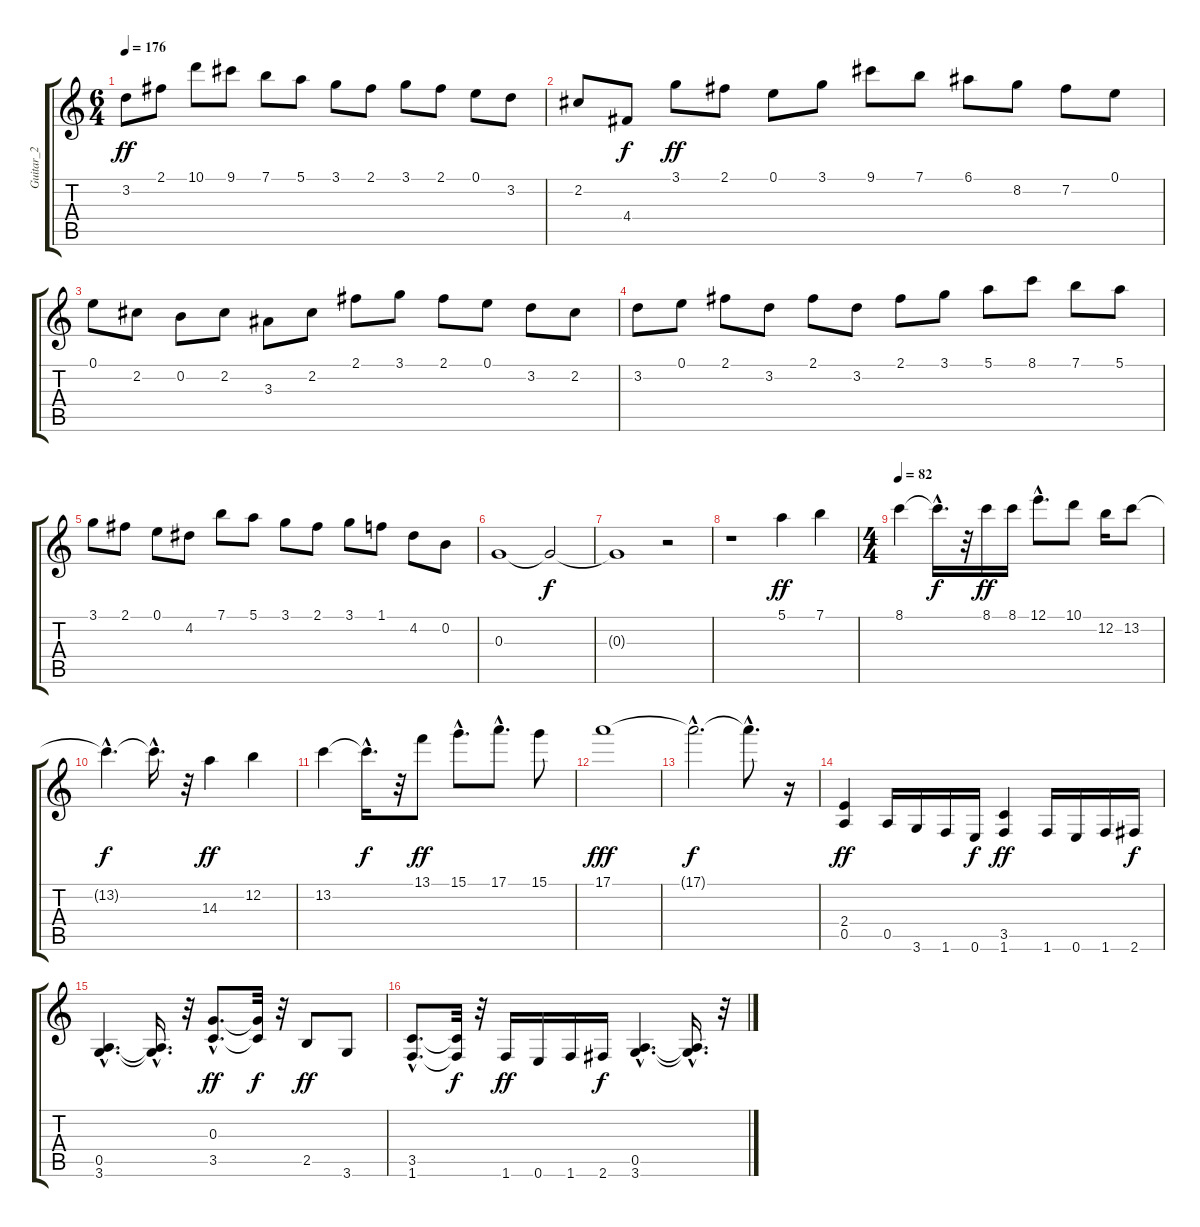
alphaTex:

\track ("Guitar_2" "Guitar_2") {instrument acousticguitarsteel}
\staff {score tabs}
\tuning (E4 B3 G3 D3 A2 E2) {hide}
\ts (6 4)
\tempo 176
\clef g2
\ks c
3.2.8{dy ff} 2.1.8 10.1.8 9.1.8 7.1.8 5.1.8 3.1.8 2.1.8 3.1.8 2.1.8 0.1.8 3.2.8 |
2.2.8 4.4.8{dy f} 3.1.8{dy ff} 2.1.8 0.1.8 3.1.8 9.1.8 7.1.8 6.1.8 8.2.8 7.2.8 0.1.8 |
0.1.8 2.2.8 0.2.8 2.2.8 3.3.8 2.2.8 2.1.8 3.1.8 2.1.8 0.1.8 3.2.8 2.2.8 |
3.2.8 0.1.8 2.1.8 3.2.8 2.1.8 3.2.8 2.1.8 3.1.8 5.1.8 8.1.8 7.1.8 5.1.8 |
3.1.8 2.1.8 0.1.8 4.2.8 7.1.8 5.1.8 3.1.8 2.1.8 3.1.8 1.1.8 4.2.8 0.2.8 |
0.3.1 0.3{t}.2{dy f} |
0.3{t}.1 r.2 |
r.1 5.1.4{dy ff} 7.1.4 |
\ts (4 4)
\tempo 82
8.1.4 8.1{hac t}.16{d dy f} r.32 8.1.16{dy ff} 8.1.16 12.1{hac}.8{d} 10.1.8 12.2.16 13.2.8 |
13.2{hac t}.4{d dy f} 13.2{hac t}.16{d} r.32 14.3.4{dy ff} 12.2.4 |
13.2.4 13.2{hac t}.16{d dy f} r.32 13.1.8{dy ff} 15.1{hac}.8{d} 17.1{hac}.8{d} 15.1.8 |
17.1.1{dy fff} |
17.1{hac t}.2{d dy f} 17.1{hac t}.8{d} r.16 |
(2.4 0.5).4{dy ff} 0.5.16 3.6.16 1.6.16 0.6.16{dy f} (3.5 1.6).4{dy ff} 1.6.16 0.6.16 1.6.16 2.6.16{dy f} |
(0.5{hac} 3.6{hac}).4{d} (0.5{hac t} 3.6{hac t}).16{d} r.32 (0.3{hac} 3.5{hac}).8{d dy ff} (0.3{t} 3.5{t}).32{dy f} r.32 2.5.8{dy ff} 3.6.8 |
(3.5{hac} 1.6{hac}).8{d} (3.5{t} 1.6{t}).32{dy f} r.32 1.6.16{dy ff} 0.6.16 1.6.16 2.6.16{dy f} (0.5{hac} 3.6{hac}).4{d} (0.5{hac t} 3.6{hac t}).16{d} r.32
